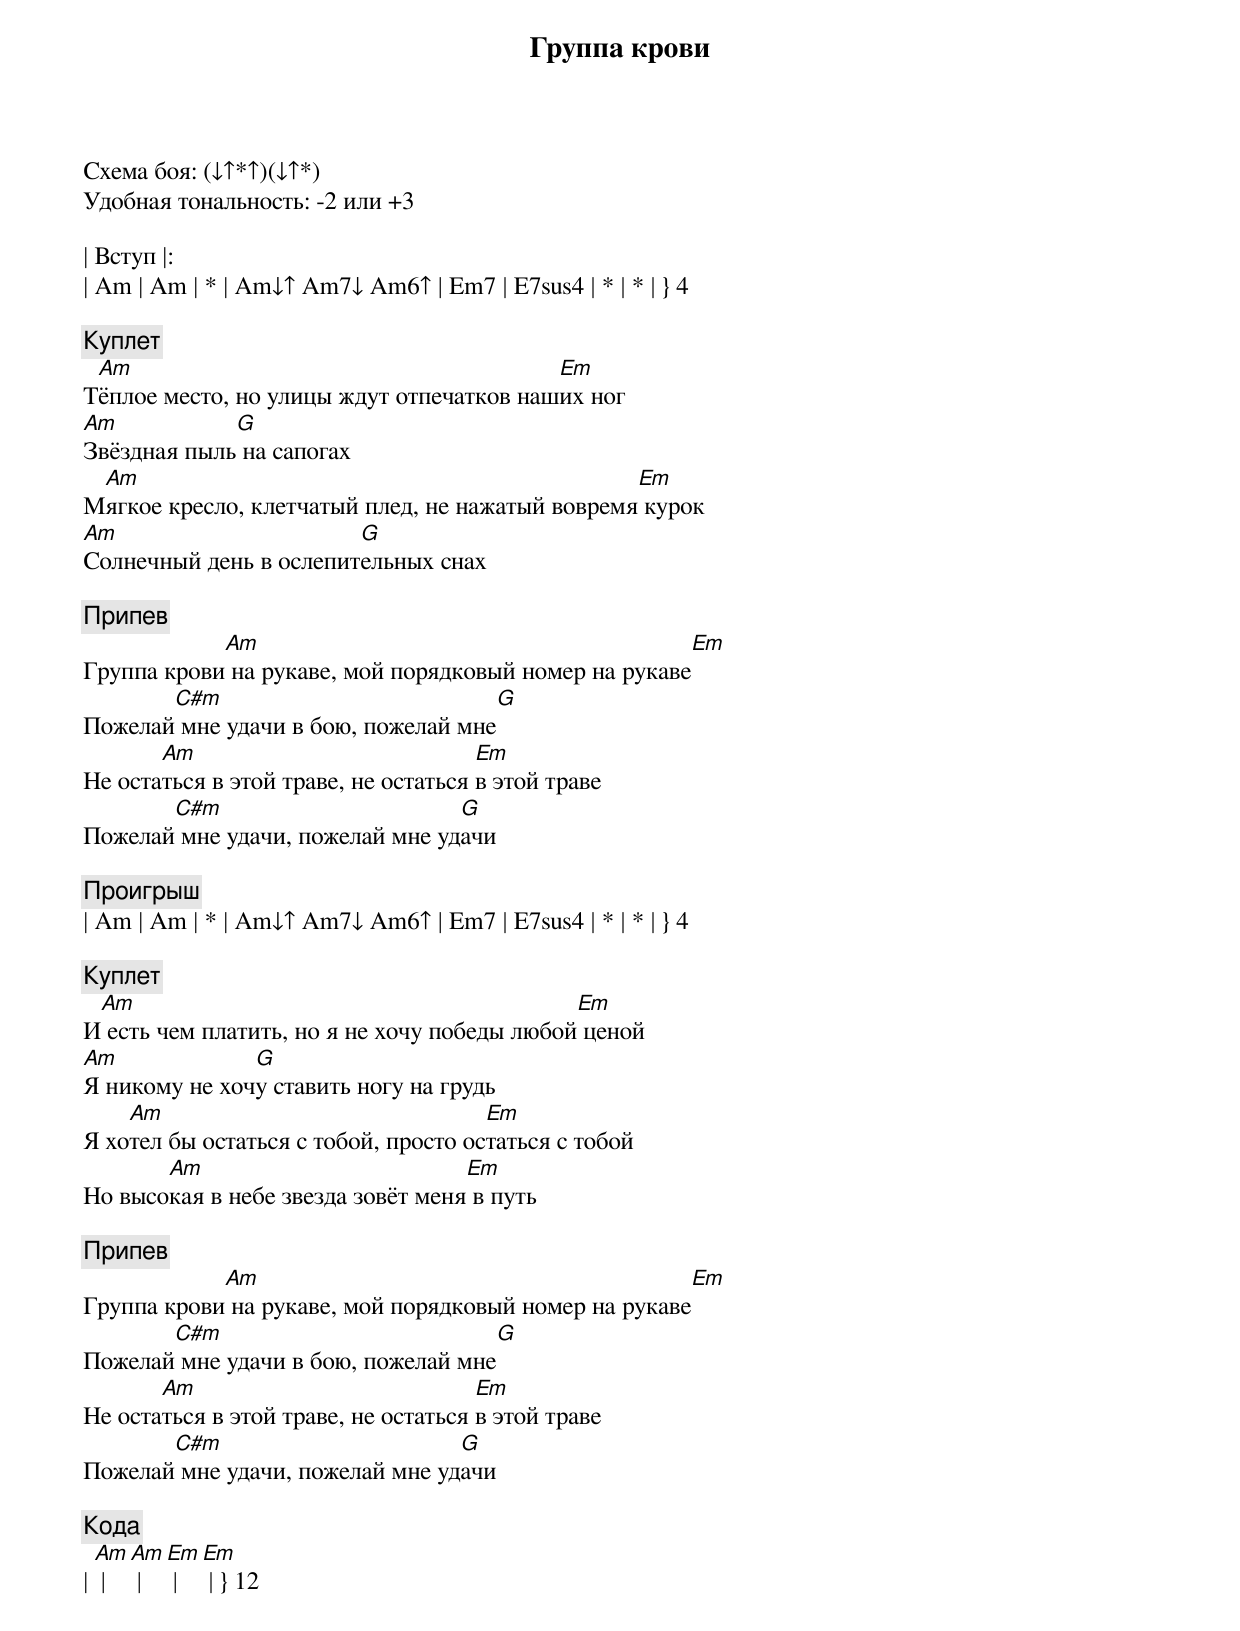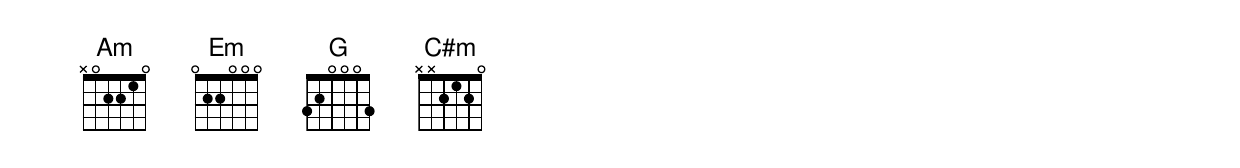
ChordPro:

{title: Группа крови}
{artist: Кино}

Схема боя: (↓↑*↑)(↓↑*)
Удобная тональность: -2 или +3

| Вступ |:
| Am | Am | * | Am↓↑ Am7↓ Am6↑ | Em7 | E7sus4 | * | * | } 4

{c: Куплет}
Т[Am]ёплое место, но улицы ждут отпечатков наш[Em]их ног
[Am]Звёздная пыль[G] на сапогах
М[Am]ягкое кресло, клетчатый плед, не нажатый вовремя[Em] курок
[Am]Солнечный день в ослепит[G]ельных снах

{c: Припев}
Группа крови[Am] на рукаве, мой порядковый номер на рукаве[Em]
Пожелай[C#m] мне удачи в бою, пожелай мне[G]
Не оста[Am]ться в этой траве, не остаться [Em]в этой траве
Пожелай[C#m] мне удачи, пожелай мне уд[G]ачи

{c: Проигрыш}
| Am | Am | * | Am↓↑ Am7↓ Am6↑ | Em7 | E7sus4 | * | * | } 4

{c: Куплет}
И[Am] есть чем платить, но я не хочу победы любой[Em] ценой
[Am]Я никому не хоч[G]у ставить ногу на грудь
Я хо[Am]тел бы остаться с тобой, просто ос[Em]таться с тобой
Но высо[Am]кая в небе звезда зовёт меня[Em] в путь

{c: Припев}
Группа крови[Am] на рукаве, мой порядковый номер на рукаве[Em]
Пожелай[C#m] мне удачи в бою, пожелай мне[G]
Не оста[Am]ться в этой траве, не остаться [Em]в этой траве
Пожелай[C#m] мне удачи, пожелай мне уд[G]ачи

{c: Кода}
| [Am] | [Am] | [Em] | [Em] | } 12
